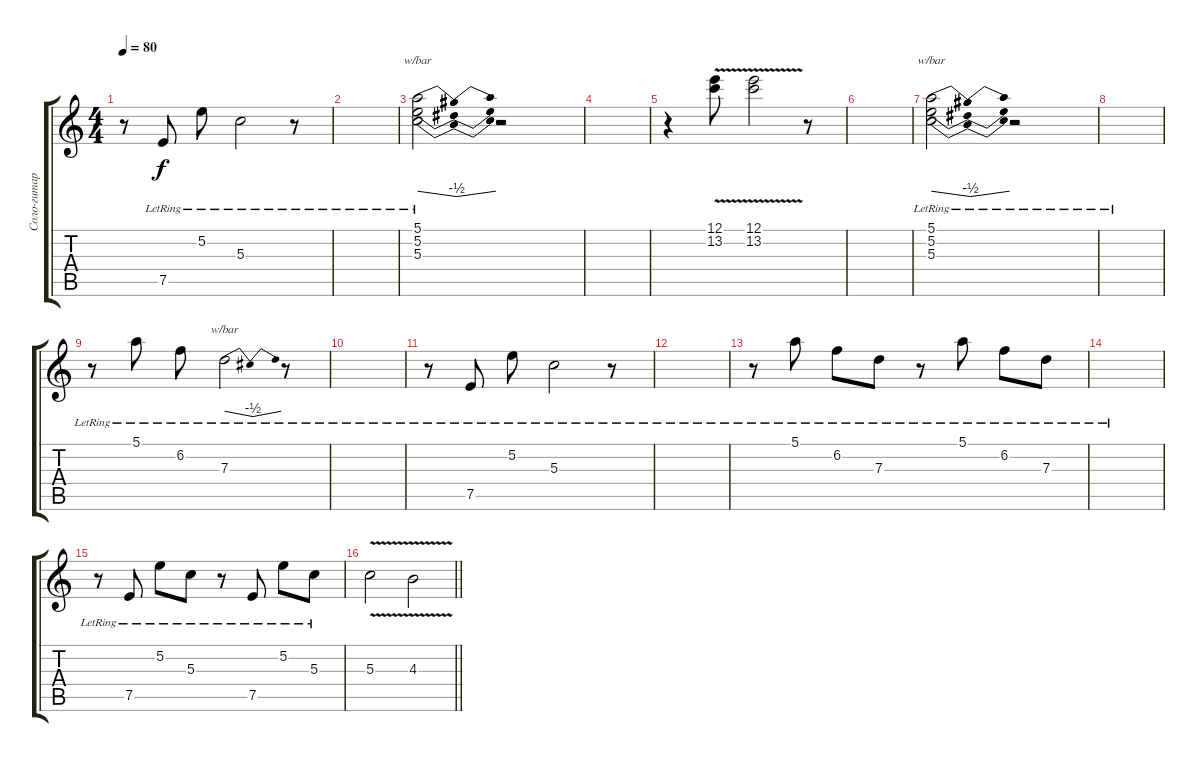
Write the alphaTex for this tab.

\track ("Соло-гитара" "Соло-гитар") {instrument distortionguitar}
\staff {score tabs}
\tuning (E4 B3 G3 D3 A2 E2) {hide}
\ts (4 4)
\tempo 80
\clef g2
\ks c
r.8{dy f} 7.5{lr}.8 5.2{lr}.8 5.3{lr}.2 r.8 |
|
(5.1{lr} 5.2{lr} 5.3{lr}).2{tbe (dip default 0 0 30 -2 60 0)} r.2 |
|
r.4 (12.1{v} 13.2{v}).8 (12.1{v} 13.2{v}).2 r.8 |
|
(5.1{lr} 5.2{lr} 5.3{lr}).2{tbe (dip default 0 0 30 -2 60 0)} r.2 |
|
r.8 5.1{lr}.8 6.2{lr}.8 7.3{lr}.2{tbe (dip default 0 0 30 -2 60 0)} r.8 |
|
r.8 7.5{lr}.8 5.2{lr}.8 5.3{lr}.2 r.8 |
|
r.8 5.1{lr}.8 6.2{lr}.8 7.3{lr}.8 r.8 5.1{lr}.8 6.2{lr}.8 7.3{lr}.8 |
|
r.8 7.5{lr}.8 5.2{lr}.8 5.3{lr}.8 r.8 7.5{lr}.8 5.2{lr}.8 5.3{lr}.8 |
\barLineRight lightlight
5.3{v}.2 4.3{v}.2
